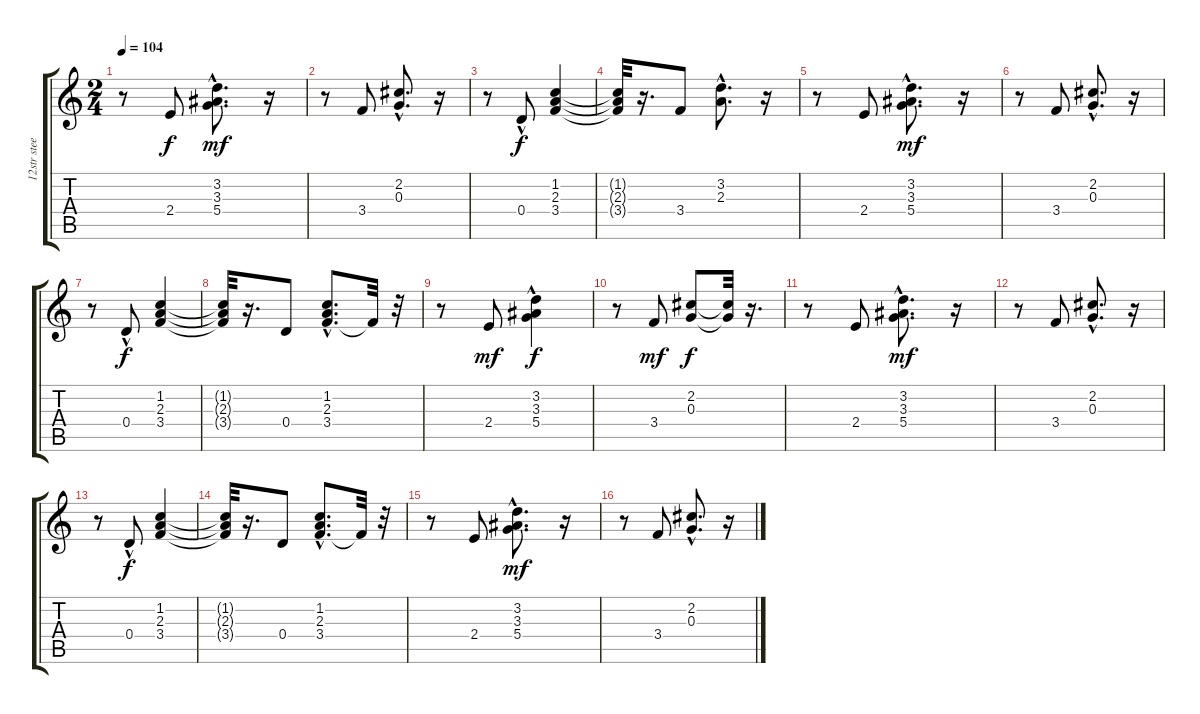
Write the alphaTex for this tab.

\track ("12str steel" "12str stee") {instrument acousticguitarsteel}
\staff {score tabs}
\tuning (E4 B3 G3 D3 A2 E2) {hide}
\ts (2 4)
\tempo 104
\clef g2
\ks c
r.8{dy f} 2.4.8 (3.2 3.3{hac} 5.4).8{d dy mf} r.16 |
r.8 3.4.8 (2.2{hac} 0.3{hac}).8{d} r.16 |
r.8 0.4{hac}.8{dy f} (1.2 2.3 3.4).4 |
(1.2{t} 2.3{t} 3.4{t}).32 r.16{d} 3.4.8 (3.2{hac} 2.3{hac}).8{d} r.16 |
r.8 2.4.8 (3.2 3.3{hac} 5.4).8{d dy mf} r.16 |
r.8 3.4.8 (2.2{hac} 0.3{hac}).8{d} r.16 |
r.8 0.4{hac}.8{dy f} (1.2 2.3 3.4).4 |
(1.2{t} 2.3{t} 3.4{t}).32 r.16{d} 0.4.8 (1.2{hac} 2.3{hac} 3.4{hac}).8{d} 3.4{t}.32 r.32 |
r.8 2.4.8{dy mf} (3.2{hac} 3.3{hac} 5.4).4{dy f} |
r.8 3.4.8{dy mf} (2.2 0.3).8{dy f} (2.2{t} 0.3{t}).32 r.16{d} |
r.8 2.4.8 (3.2 3.3{hac} 5.4).8{d dy mf} r.16 |
r.8 3.4.8 (2.2{hac} 0.3{hac}).8{d} r.16 |
r.8 0.4{hac}.8{dy f} (1.2 2.3 3.4).4 |
(1.2{t} 2.3{t} 3.4{t}).32 r.16{d} 0.4.8 (1.2{hac} 2.3{hac} 3.4{hac}).8{d} 3.4{t}.32 r.32 |
r.8 2.4.8 (3.2 3.3{hac} 5.4).8{d dy mf} r.16 |
r.8 3.4.8 (2.2{hac} 0.3{hac}).8{d} r.16
